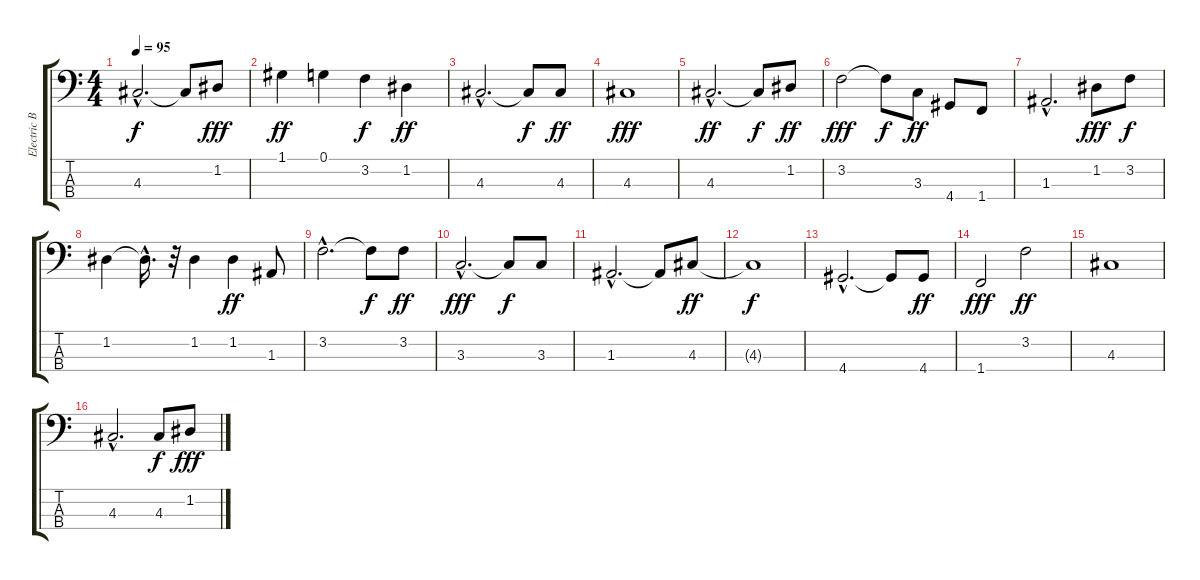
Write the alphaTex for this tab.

\track ("Electric Bass" "Electric B") {instrument fretlessbass}
\staff {score tabs}
\tuning (G2 D2 A1 E1) {hide}
\ts (4 4)
\tempo 95
\clef f4
\ks c
4.3{hac}.2{d dy f} 4.3{t}.8 1.2.8{dy fff} |
1.1.4{dy ff} 0.1.4 3.2.4{dy f} 1.2.4{dy ff} |
4.3{hac}.2{d} 4.3{t}.8{dy f} 4.3.8{dy ff} |
4.3.1{dy fff} |
4.3{hac}.2{d dy ff} 4.3{t}.8{dy f} 1.2.8{dy ff} |
3.2.2{dy fff} 3.2{t}.8{dy f} 3.3.8{dy ff} 4.4.8 1.4.8 |
1.3{hac}.2{d} 1.2.8{dy fff} 3.2.8{dy f} |
1.2.4 1.2{hac t}.16{d} r.32 1.2.4 1.2.4{dy ff} 1.3.8 |
3.2{hac}.2{d} 3.2{t}.8{dy f} 3.2.8{dy ff} |
3.3{hac}.2{d dy fff} 3.3{t}.8{dy f} 3.3.8 |
1.3{hac}.2{d} 1.3{t}.8 4.3.8{dy ff} |
4.3{t}.1{dy f} |
4.4{hac}.2{d} 4.4{t}.8 4.4.8{dy ff} |
1.4.2{dy fff} 3.2.2{dy ff} |
4.3.1 |
4.3{hac}.2{d} 4.3.8{dy f} 1.2.8{dy fff}
